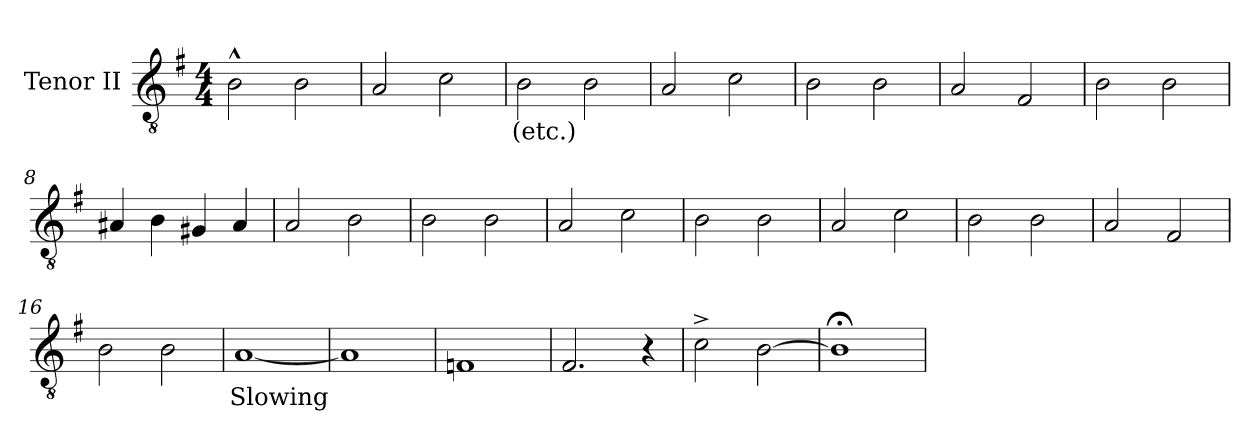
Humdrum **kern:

**kern	**text
*part1	*part1
*staff1	*staff1
*I"Tenor II	*
*clefGv2	*
*k[f#]	*
*G:	*
*M4/4	*
=1	=1
2B^^\	.
2B\	.
=2	=2
2A/	.
2c\	.
=3	=3
2B\	(etc.)
2B\	.
=4	=4
2A/	.
2c\	.
=5	=5
2B\	.
2B\	.
=6	=6
2A/	.
2F#/	.
=7	=7
2B\	.
2B\	.
=8	=8
4A#X/	.
4B\	.
4G#X/	.
4A#/	.
=9	=9
2A/	.
2B\	.
=10	=10
2B\	.
2B\	.
!!LO:LB:g=z
=11	=11
2A/	.
2c\	.
=12	=12
2B\	.
2B\	.
=13	=13
2A/	.
2c\	.
=14	=14
2B\	.
2B\	.
=15	=15
2A/	.
2F#/	.
=16	=16
2B\	.
2B\	.
=17	=17
[1A	Slowing
=18	=18
1A]	.
=19	=19
1Fn	.
=20	=20
2.F#/	.
4r	.
=21	=21
2c^\	.
[2B\	.
=22	=22
1B;<]	.
=	=
*-	*-
